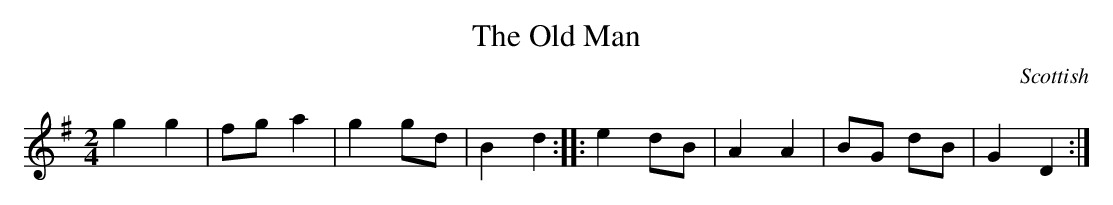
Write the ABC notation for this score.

X:1
T:The Old Man
O:Scottish
L:1/8
M:2/4
K:G
g2 g2|fg a2|g2 gd|B2 d2::e2 dB|A2 A2|BG dB|G2D2:|
